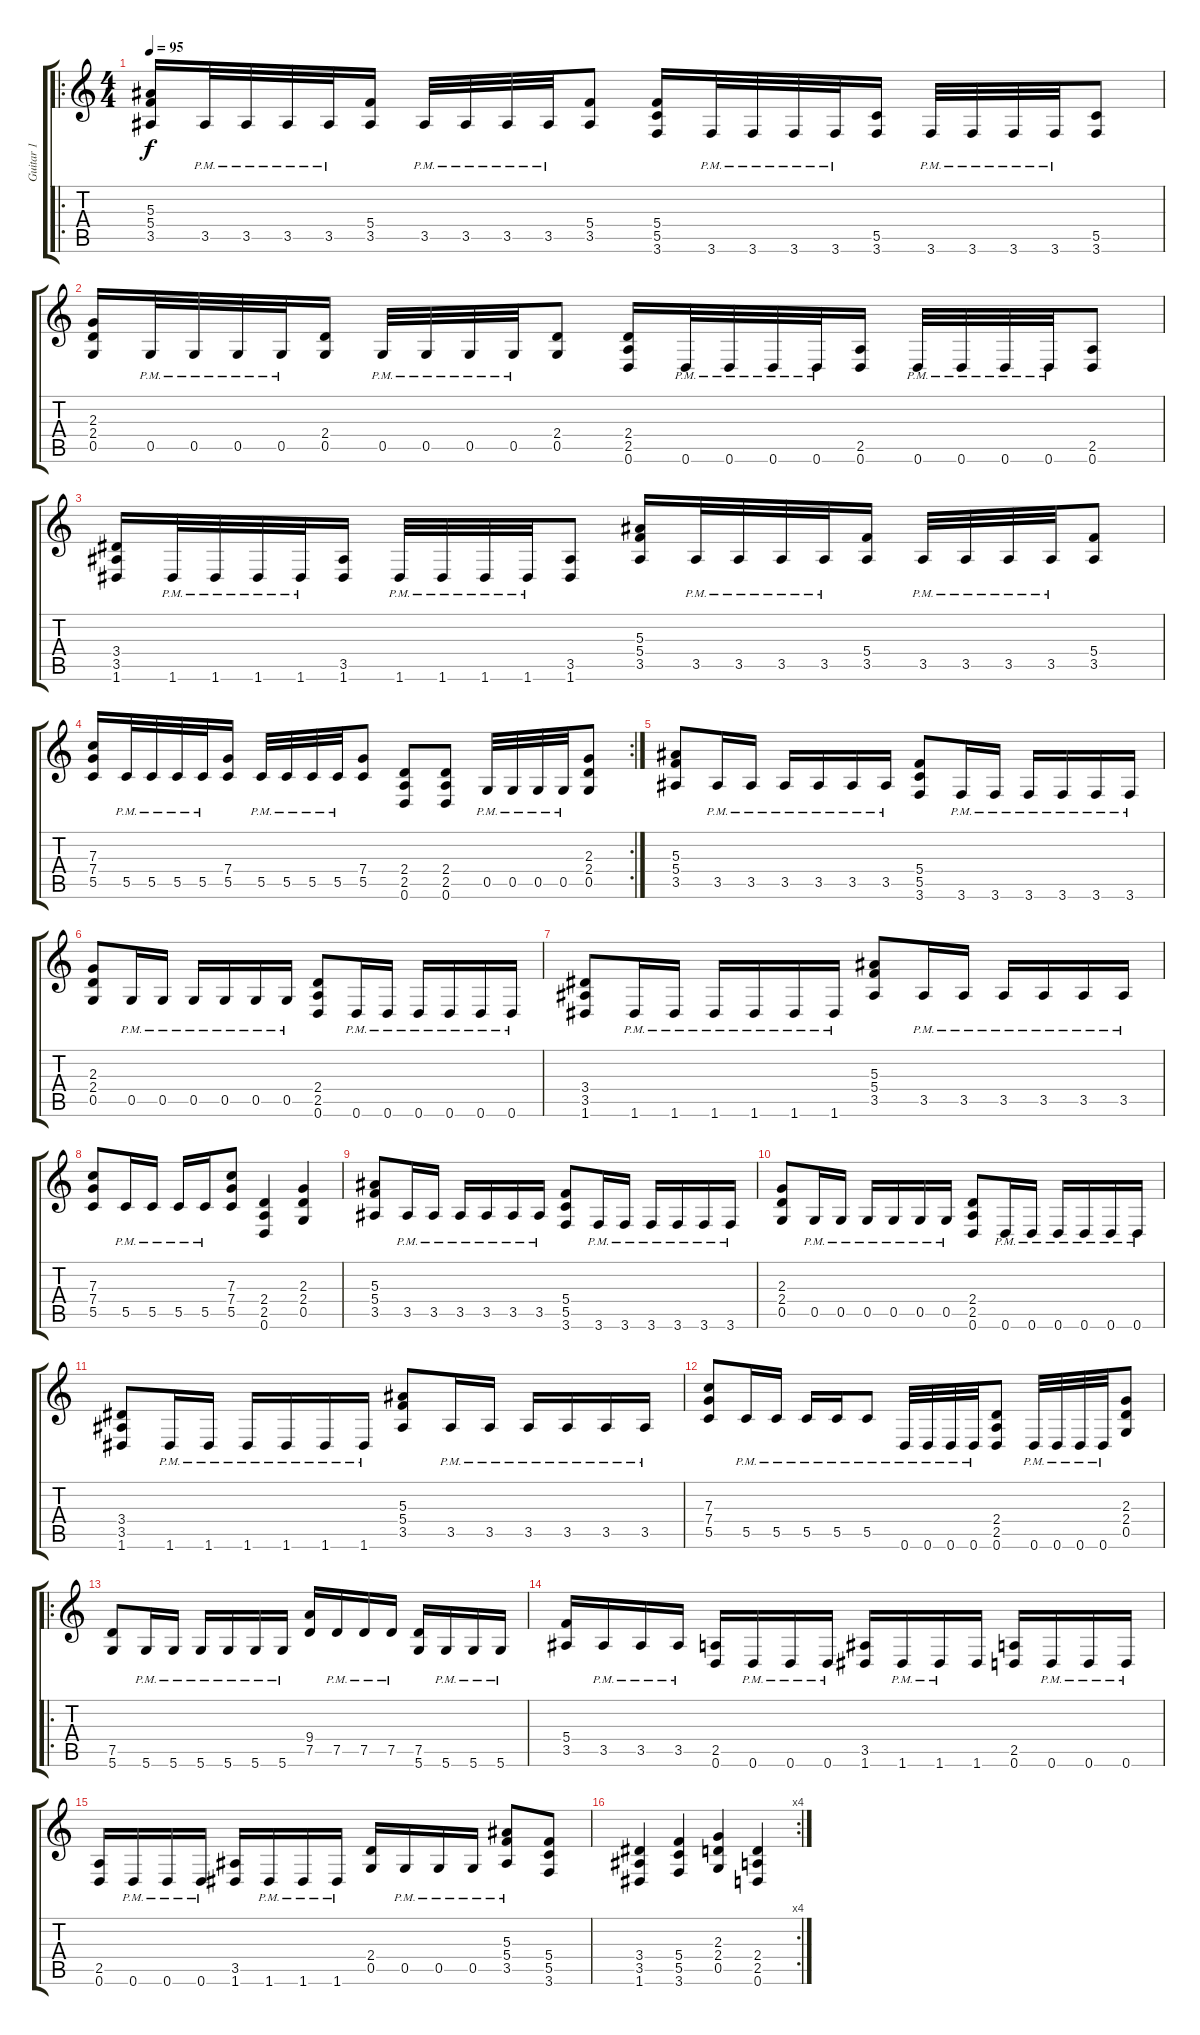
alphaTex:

\track ("Guitar 1" "Guitar 1") {instrument distortionguitar}
\staff {score tabs}
\tuning (D4 A3 F3 C3 G2 D2) {hide}
\ro
\ts (4 4)
\tempo 95
\clef g2
\ks c
(5.3 5.4 3.5).16{dy f} 3.5{pm}.32 3.5{pm}.32 3.5{pm}.32 3.5{pm}.32 (5.4 3.5).16 3.5{pm}.32 3.5{pm}.32 3.5{pm}.32 3.5{pm}.32 (5.4 3.5).8 (5.4 5.5 3.6).16 3.6{pm}.32 3.6{pm}.32 3.6{pm}.32 3.6{pm}.32 (5.5 3.6).16 3.6{pm}.32 3.6{pm}.32 3.6{pm}.32 3.6{pm}.32 (5.5 3.6).8 |
(2.3 2.4 0.5).16 0.5{pm}.32 0.5{pm}.32 0.5{pm}.32 0.5{pm}.32 (2.4 0.5).16 0.5{pm}.32 0.5{pm}.32 0.5{pm}.32 0.5{pm}.32 (2.4 0.5).8 (2.4 2.5 0.6).16 0.6{pm}.32 0.6{pm}.32 0.6{pm}.32 0.6{pm}.32 (2.5 0.6).16 0.6{pm}.32 0.6{pm}.32 0.6{pm}.32 0.6{pm}.32 (2.5 0.6).8 |
(3.4 3.5 1.6).16 1.6{pm}.32 1.6{pm}.32 1.6{pm}.32 1.6{pm}.32 (3.5 1.6).16 1.6{pm}.32 1.6{pm}.32 1.6{pm}.32 1.6{pm}.32 (3.5 1.6).8 (5.3 5.4 3.5).16 3.5{pm}.32 3.5{pm}.32 3.5{pm}.32 3.5{pm}.32 (5.4 3.5).16 3.5{pm}.32 3.5{pm}.32 3.5{pm}.32 3.5{pm}.32 (5.4 3.5).8 |
\rc 2
(7.3 7.4 5.5).16 5.5{pm}.32 5.5{pm}.32 5.5{pm}.32 5.5{pm}.32 (7.4 5.5).16 5.5{pm}.32 5.5{pm}.32 5.5{pm}.32 5.5{pm}.32 (7.4 5.5).8 (2.4 2.5 0.6).8 (2.4 2.5 0.6).8 0.5{pm}.32 0.5{pm}.32 0.5{pm}.32 0.5{pm}.32 (2.3 2.4 0.5).8 |
(5.3 5.4 3.5).8 3.5{pm}.16 3.5{pm}.16 3.5{pm}.16 3.5{pm}.16 3.5{pm}.16 3.5{pm}.16 (5.4 5.5 3.6).8 3.6{pm}.16 3.6{pm}.16 3.6{pm}.16 3.6{pm}.16 3.6{pm}.16 3.6{pm}.16 |
(2.3 2.4 0.5).8 0.5{pm}.16 0.5{pm}.16 0.5{pm}.16 0.5{pm}.16 0.5{pm}.16 0.5{pm}.16 (2.4 2.5 0.6).8 0.6{pm}.16 0.6{pm}.16 0.6{pm}.16 0.6{pm}.16 0.6{pm}.16 0.6{pm}.16 |
(3.4 3.5 1.6).8 1.6{pm}.16 1.6{pm}.16 1.6{pm}.16 1.6{pm}.16 1.6{pm}.16 1.6{pm}.16 (5.3 5.4 3.5).8 3.5{pm}.16 3.5{pm}.16 3.5{pm}.16 3.5{pm}.16 3.5{pm}.16 3.5{pm}.16 |
(7.3 7.4 5.5).8 5.5{pm}.16 5.5{pm}.16 5.5{pm}.16 5.5{pm}.16 (7.3 7.4 5.5).8 (2.4 2.5 0.6).4 (2.3 2.4 0.5).4 |
(5.3 5.4 3.5).8 3.5{pm}.16 3.5{pm}.16 3.5{pm}.16 3.5{pm}.16 3.5{pm}.16 3.5{pm}.16 (5.4 5.5 3.6).8 3.6{pm}.16 3.6{pm}.16 3.6{pm}.16 3.6{pm}.16 3.6{pm}.16 3.6{pm}.16 |
(2.3 2.4 0.5).8 0.5{pm}.16 0.5{pm}.16 0.5{pm}.16 0.5{pm}.16 0.5{pm}.16 0.5{pm}.16 (2.4 2.5 0.6).8 0.6{pm}.16 0.6{pm}.16 0.6{pm}.16 0.6{pm}.16 0.6{pm}.16 0.6{pm}.16 |
(3.4 3.5 1.6).8 1.6{pm}.16 1.6{pm}.16 1.6{pm}.16 1.6{pm}.16 1.6{pm}.16 1.6{pm}.16 (5.3 5.4 3.5).8 3.5{pm}.16 3.5{pm}.16 3.5{pm}.16 3.5{pm}.16 3.5{pm}.16 3.5{pm}.16 |
(7.3 7.4 5.5).8 5.5{pm}.16 5.5{pm}.16 5.5{pm}.16 5.5{pm}.16 5.5{pm}.8 0.6{pm}.32 0.6{pm}.32 0.6{pm}.32 0.6{pm}.32 (2.4 2.5 0.6).8 0.6{pm}.32 0.6{pm}.32 0.6{pm}.32 0.6{pm}.32 (2.3 2.4 0.5).8 |
\ro
(7.5 5.6).8 5.6{pm}.16 5.6{pm}.16 5.6{pm}.16 5.6{pm}.16 5.6{pm}.16 5.6{pm}.16 (9.4 7.5).16 7.5{pm}.16 7.5{pm}.16 7.5{pm}.16 (7.5 5.6).16 5.6{pm}.16 5.6{pm}.16 5.6{pm}.16 |
(5.4 3.5).16 3.5{pm}.16 3.5{pm}.16 3.5{pm}.16 (2.5 0.6).16 0.6{pm}.16 0.6{pm}.16 0.6{pm}.16 (3.5 1.6).16 1.6{pm}.16 1.6{pm}.16 1.6.16 (2.5 0.6).16 0.6{pm}.16 0.6{pm}.16 0.6{pm}.16 |
(2.5 0.6).16 0.6{pm}.16 0.6{pm}.16 0.6{pm}.16 (3.5 1.6).16 1.6{pm}.16 1.6{pm}.16 1.6{pm}.16 (2.4 0.5).16 0.5{pm}.16 0.5{pm}.16 0.5{pm}.16 (5.3 5.4 3.5{pm}).8 (5.4 5.5 3.6).8 |
\rc 4
(3.4 3.5 1.6).4 (5.4 5.5 3.6).4 (2.3 2.4 0.5).4 (2.4 2.5 0.6).4
